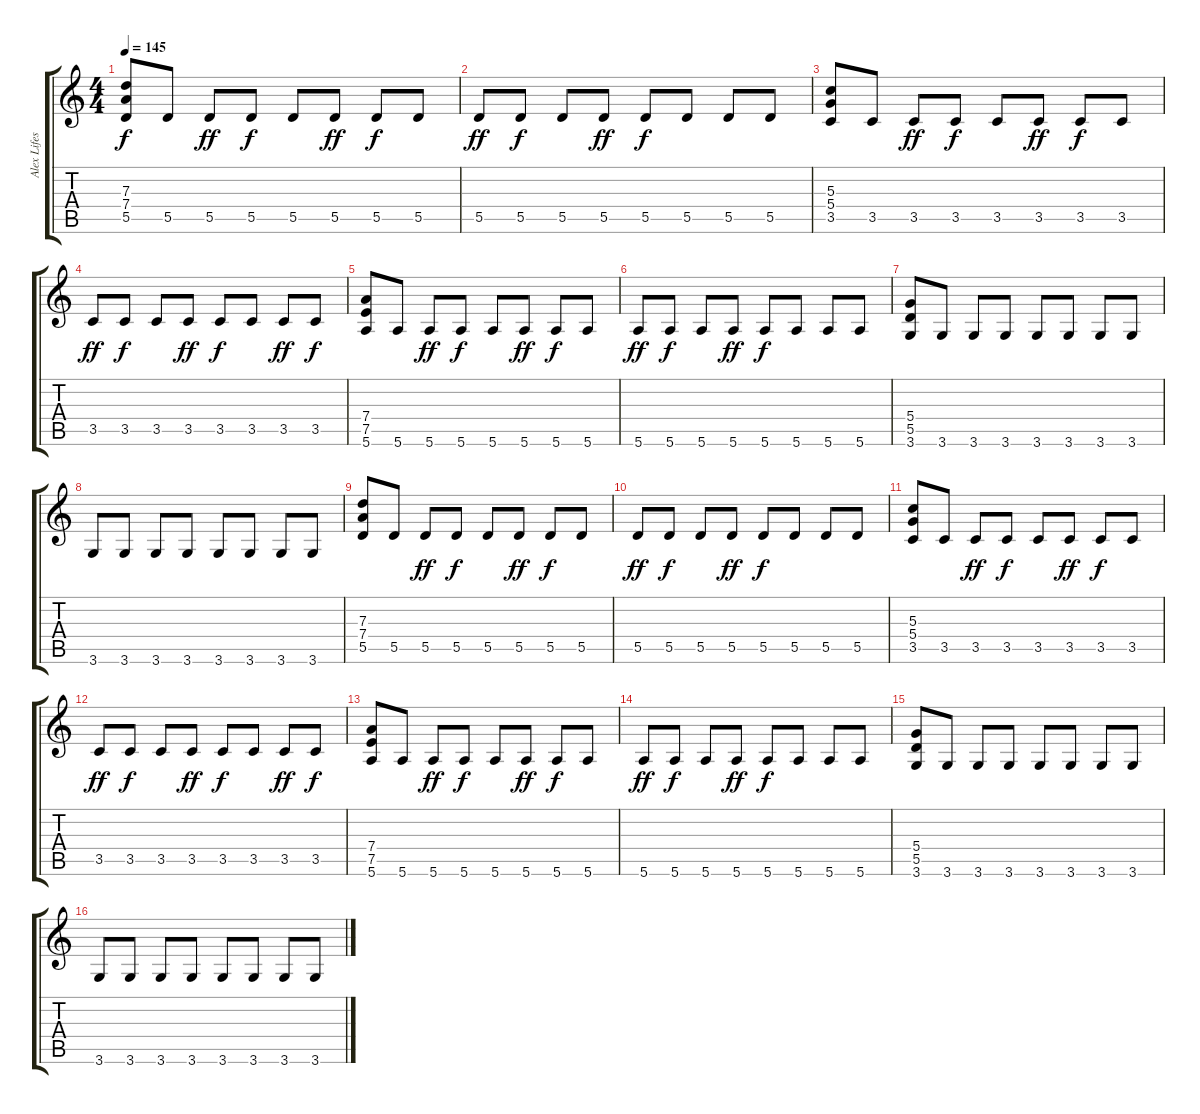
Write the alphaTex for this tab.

\track ("Alex Lifeson" "Alex Lifes") {instrument overdrivenguitar}
\staff {score tabs}
\tuning (E4 B3 G3 D3 A2 E2) {hide}
\ts (4 4)
\tempo 145
\clef g2
\ks c
(7.3 7.4 5.5).8{dy f} 5.5.8 5.5.8{dy ff} 5.5.8{dy f} 5.5.8 5.5.8{dy ff} 5.5.8{dy f} 5.5.8 |
5.5.8{dy ff} 5.5.8{dy f} 5.5.8 5.5.8{dy ff} 5.5.8{dy f} 5.5.8 5.5.8 5.5.8 |
(5.3 5.4 3.5).8 3.5.8 3.5.8{dy ff} 3.5.8{dy f} 3.5.8 3.5.8{dy ff} 3.5.8{dy f} 3.5.8 |
3.5.8{dy ff} 3.5.8{dy f} 3.5.8 3.5.8{dy ff} 3.5.8{dy f} 3.5.8 3.5.8{dy ff} 3.5.8{dy f} |
(7.4 7.5 5.6).8 5.6.8 5.6.8{dy ff} 5.6.8{dy f} 5.6.8 5.6.8{dy ff} 5.6.8{dy f} 5.6.8 |
5.6.8{dy ff} 5.6.8{dy f} 5.6.8 5.6.8{dy ff} 5.6.8{dy f} 5.6.8 5.6.8 5.6.8 |
(5.4 5.5 3.6).8 3.6.8 3.6.8 3.6.8 3.6.8 3.6.8 3.6.8 3.6.8 |
3.6.8 3.6.8 3.6.8 3.6.8 3.6.8 3.6.8 3.6.8 3.6.8 |
(7.3 7.4 5.5).8 5.5.8 5.5.8{dy ff} 5.5.8{dy f} 5.5.8 5.5.8{dy ff} 5.5.8{dy f} 5.5.8 |
5.5.8{dy ff} 5.5.8{dy f} 5.5.8 5.5.8{dy ff} 5.5.8{dy f} 5.5.8 5.5.8 5.5.8 |
(5.3 5.4 3.5).8 3.5.8 3.5.8{dy ff} 3.5.8{dy f} 3.5.8 3.5.8{dy ff} 3.5.8{dy f} 3.5.8 |
3.5.8{dy ff} 3.5.8{dy f} 3.5.8 3.5.8{dy ff} 3.5.8{dy f} 3.5.8 3.5.8{dy ff} 3.5.8{dy f} |
(7.4 7.5 5.6).8 5.6.8 5.6.8{dy ff} 5.6.8{dy f} 5.6.8 5.6.8{dy ff} 5.6.8{dy f} 5.6.8 |
5.6.8{dy ff} 5.6.8{dy f} 5.6.8 5.6.8{dy ff} 5.6.8{dy f} 5.6.8 5.6.8 5.6.8 |
(5.4 5.5 3.6).8 3.6.8 3.6.8 3.6.8 3.6.8 3.6.8 3.6.8 3.6.8 |
3.6.8 3.6.8 3.6.8 3.6.8 3.6.8 3.6.8 3.6.8 3.6.8
